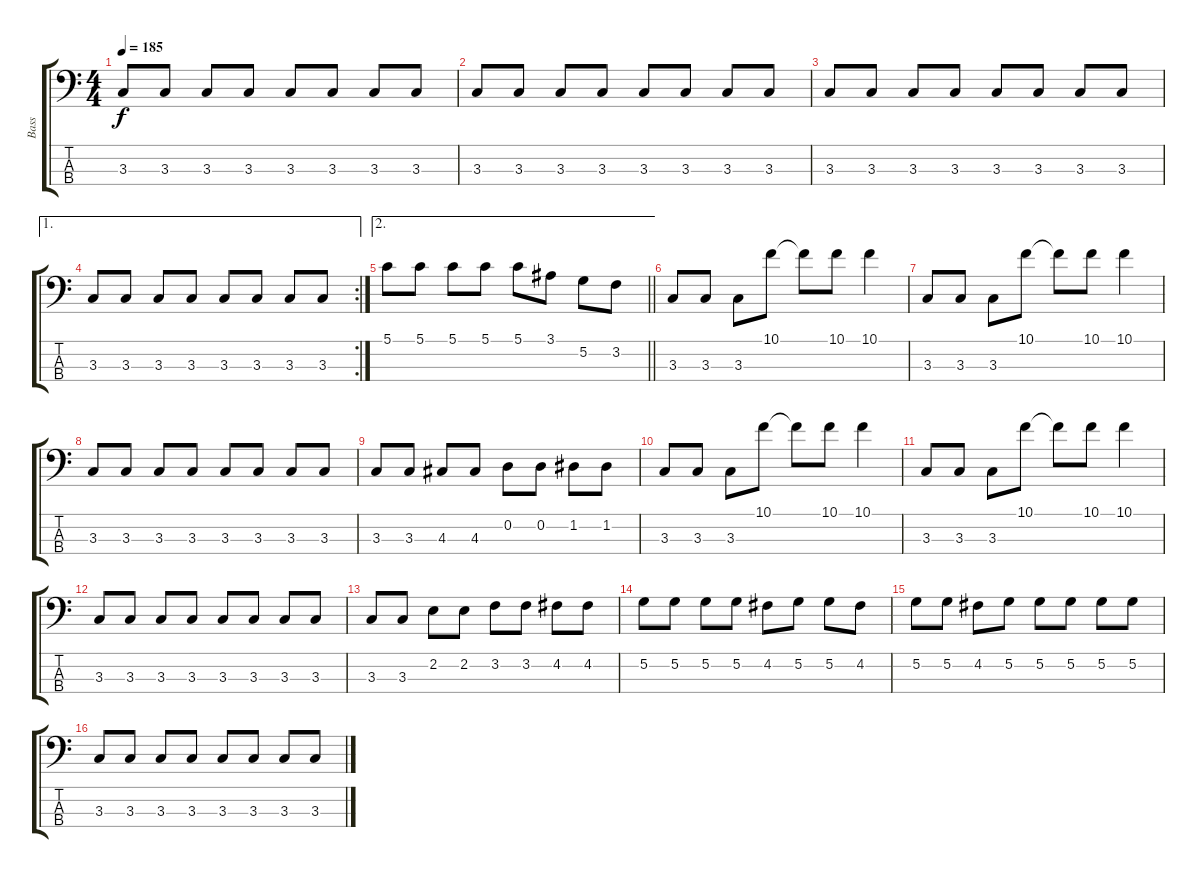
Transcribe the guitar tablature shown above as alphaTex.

\track ("Bass" "Bass") {instrument electricbasspick}
\staff {score tabs}
\tuning (G2 D2 A1 E1) {hide}
\ts (4 4)
\tempo 185
\clef f4
\ks c
3.3.8{dy f} 3.3.8 3.3.8 3.3.8 3.3.8 3.3.8 3.3.8 3.3.8 |
3.3.8 3.3.8 3.3.8 3.3.8 3.3.8 3.3.8 3.3.8 3.3.8 |
3.3.8 3.3.8 3.3.8 3.3.8 3.3.8 3.3.8 3.3.8 3.3.8 |
\ae 1
\rc 2
3.3.8 3.3.8 3.3.8 3.3.8 3.3.8 3.3.8 3.3.8 3.3.8 |
\ae 2
\barLineRight lightlight
5.1.8 5.1.8 5.1.8 5.1.8 5.1.8 3.1.8 5.2.8 3.2.8 |
3.3.8 3.3.8 3.3.8 10.1.8 10.1{t}.8 10.1.8 10.1.4 |
3.3.8 3.3.8 3.3.8 10.1.8 10.1{t}.8 10.1.8 10.1.4 |
3.3.8 3.3.8 3.3.8 3.3.8 3.3.8 3.3.8 3.3.8 3.3.8 |
3.3.8 3.3.8 4.3.8 4.3.8 0.2.8 0.2.8 1.2.8 1.2.8 |
3.3.8 3.3.8 3.3.8 10.1.8 10.1{t}.8 10.1.8 10.1.4 |
3.3.8 3.3.8 3.3.8 10.1.8 10.1{t}.8 10.1.8 10.1.4 |
3.3.8 3.3.8 3.3.8 3.3.8 3.3.8 3.3.8 3.3.8 3.3.8 |
3.3.8 3.3.8 2.2.8 2.2.8 3.2.8 3.2.8 4.2.8 4.2.8 |
5.2.8 5.2.8 5.2.8 5.2.8 4.2.8 5.2.8 5.2.8 4.2.8 |
5.2.8 5.2.8 4.2.8 5.2.8 5.2.8 5.2.8 5.2.8 5.2.8 |
3.3.8 3.3.8 3.3.8 3.3.8 3.3.8 3.3.8 3.3.8 3.3.8
